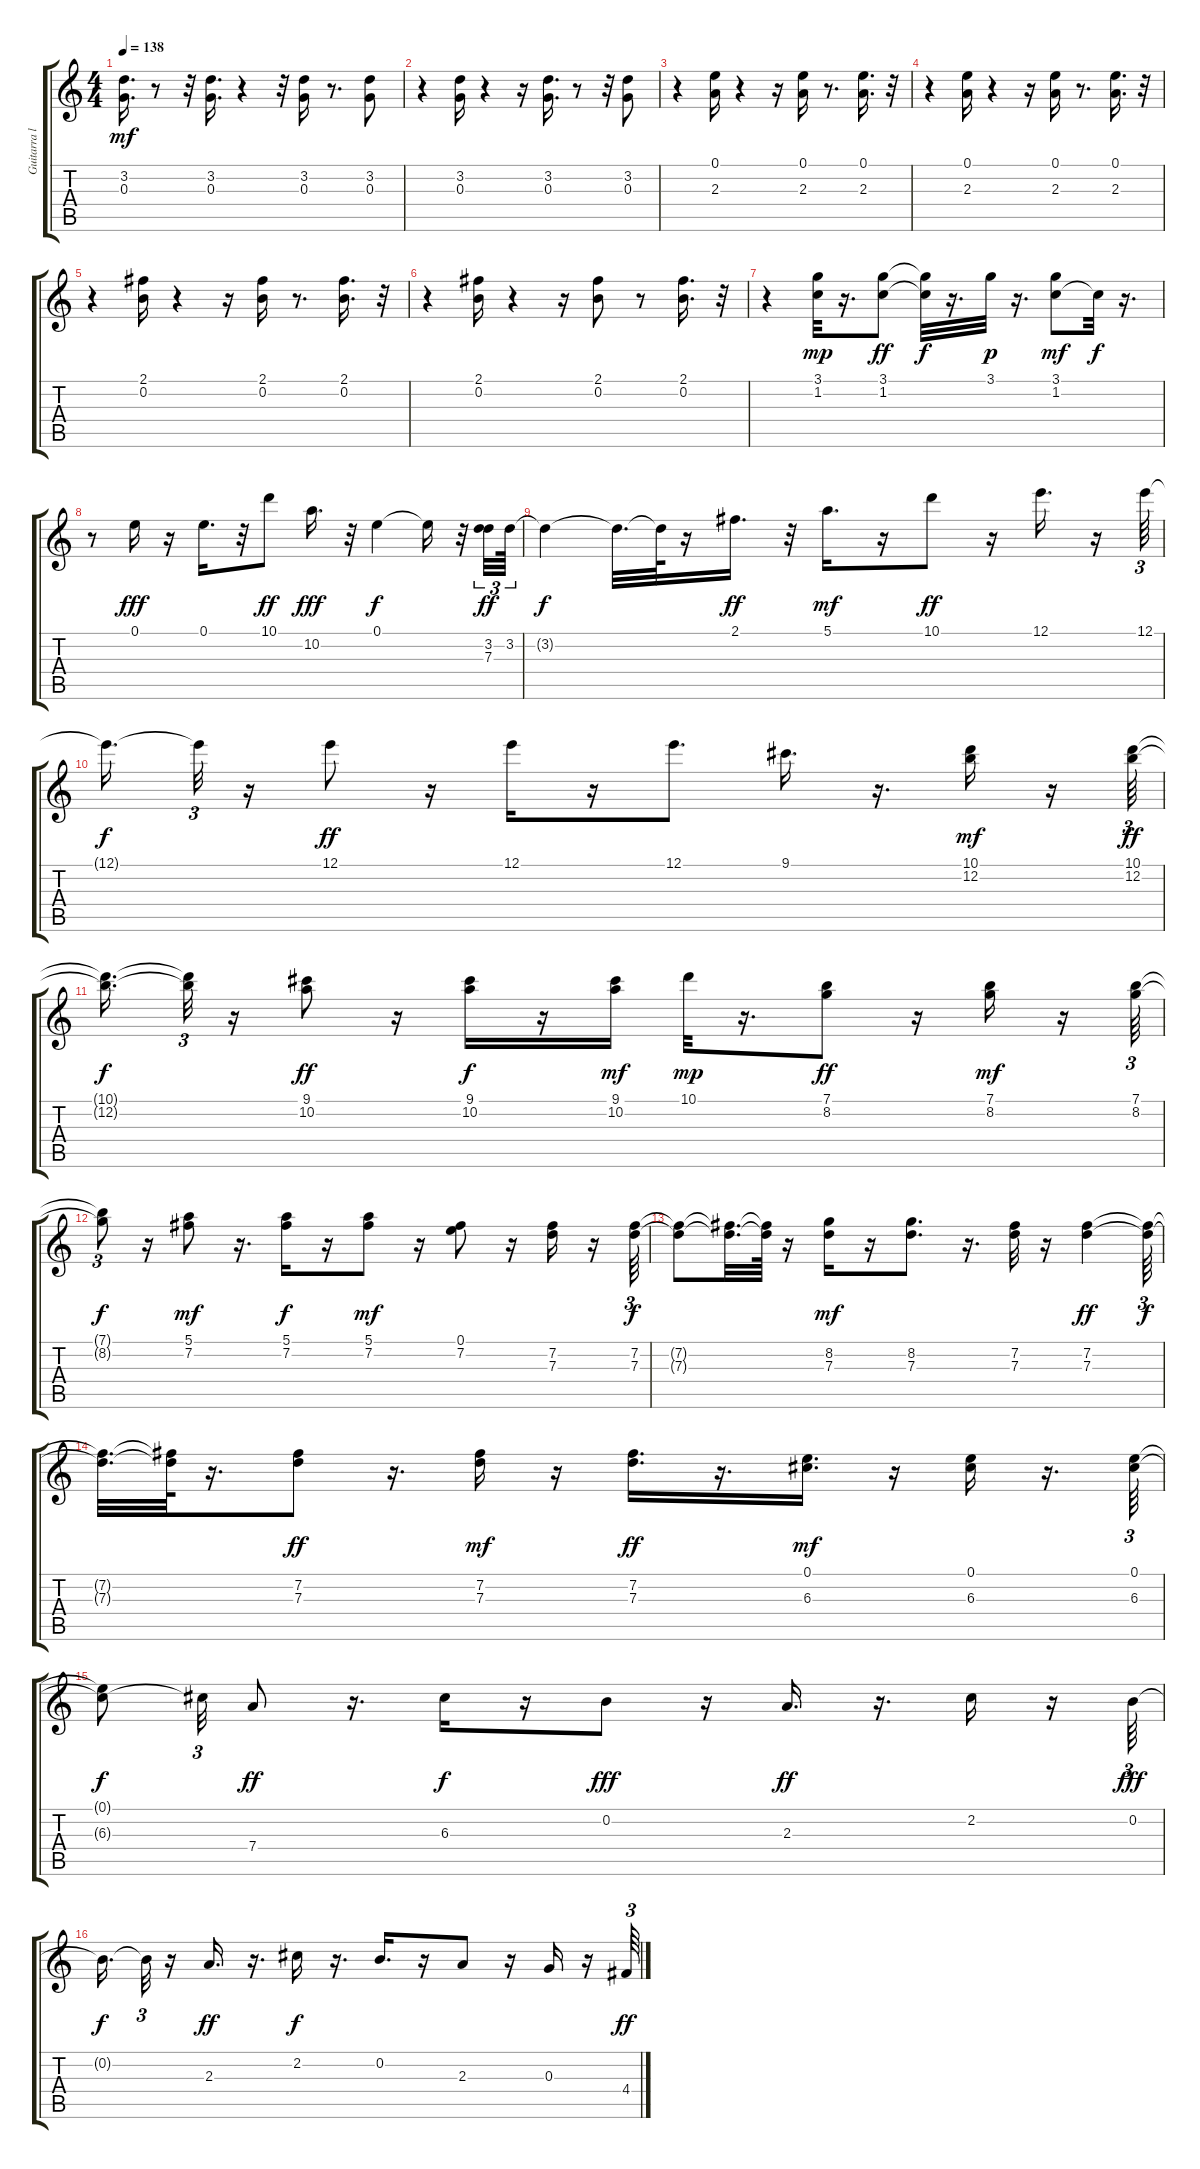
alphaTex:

\track ("Guitarra lider" "Guitarra l") {instrument distortionguitar}
\staff {score tabs}
\tuning (E4 B3 G3 D3 A2 E2) {hide}
\ts (4 4)
\tempo 138
\clef g2
\ks c
(3.2 0.3).16{d dy mf} r.8 r.32 (3.2 0.3).16{d} r.4 r.32 (3.2 0.3).16 r.8{d} (3.2 0.3).8 |
r.4 (3.2 0.3).16 r.4 r.16 (3.2 0.3).16{d} r.8 r.32 (3.2 0.3).8 |
r.4 (0.1 2.3).16 r.4 r.16 (0.1 2.3).16 r.8{d} (0.1 2.3).16{d} r.32 |
r.4 (0.1 2.3).16 r.4 r.16 (0.1 2.3).16 r.8{d} (0.1 2.3).16{d} r.32 |
r.4 (2.1 0.2).16 r.4 r.16 (2.1 0.2).16 r.8{d} (2.1 0.2).16{d} r.32 |
r.4 (2.1 0.2).16 r.4 r.16 (2.1 0.2).8 r.8 (2.1 0.2).16{d} r.32 |
r.4 (3.1 1.2).32{dy mp} r.16{d} (3.1 1.2).8{dy ff} (3.1{t} 1.2{t}).32{dy f} r.16{d} 3.1.32{dy p} r.16{d} (3.1 1.2).8{dy mf} 1.2{t}.32{dy f} r.16{d} |
r.8 0.1.16{dy fff} r.16 0.1.16{d} r.32 10.1.8{dy ff} 10.2.16{d dy fff} r.32 0.1.4{dy f} 0.1{t}.16 r.32 (3.2 7.3).32{tu (3 2) dy ff} 3.2.64{tu (3 2)} |
3.2{t}.4{dy f} 3.2{t}.32{d} 3.2{t}.64 r.16 2.1.16{d dy ff} r.32 5.1.16{d dy mf} r.16 10.1.8{dy ff} r.16 12.1.16{d} r.16 12.1.64{tu (3 2)} |
12.1{t}.16{d dy f} 12.1{t}.32{tu (3 2)} r.16 12.1.8{dy ff} r.16 12.1.16 r.16 12.1.8{d} 9.1.16{d} r.16{d} (10.1 12.2).16{dy mf} r.16 (10.1 12.2).64{tu (3 2) dy ff} |
(10.1{t} 12.2{t}).16{d dy f} (10.1{t} 12.2{t}).32{tu (3 2)} r.16 (9.1 10.2).8{dy ff} r.16 (9.1 10.2).16{dy f} r.16 (9.1 10.2).16{dy mf} 10.1.32{dy mp} r.16{d} (7.1 8.2).8{dy ff} r.16 (7.1 8.2).16{dy mf} r.16 (7.1 8.2).64{tu (3 2)} |
(7.1{t} 8.2{t}).8{tu (3 2) dy f} r.16 (5.1 7.2).8{dy mf} r.16{d} (5.1 7.2).16{dy f} r.16 (5.1 7.2).8{dy mf} r.16 (0.1 7.2).8 r.16 (7.2 7.3).16 r.16 (7.2 7.3).64{tu (3 2) dy f} |
(7.2{t} 7.3{t}).8 (7.2{t} 7.3{t}).32{d} (7.2{t} 7.3{t}).64 r.16 (8.2 7.3).16{dy mf} r.16 (8.2 7.3).8{d} r.16{d} (7.2 7.3).32 r.16 (7.2 7.3).4{dy ff} (7.2{t} 7.3{t}).64{tu (3 2) dy f} |
(7.2{t} 7.3{t}).32{d} (7.2{t} 7.3{t}).64 r.16{d} (7.2 7.3).8{dy ff} r.16{d} (7.2 7.3).16{dy mf} r.16 (7.2 7.3).16{d dy ff} r.16{d} (0.1 6.3).16{d dy mf} r.16 (0.1 6.3).16 r.16{d} (0.1 6.3).64{tu (3 2)} |
(0.1{t} 6.3{t}).8{dy f} 6.3{t}.32{tu (3 2)} 7.4.8{dy ff} r.16{d} 6.3.16{dy f} r.16 0.2.8{dy fff} r.16 2.3.16{d dy ff} r.16{d} 2.2.16 r.16 0.2.64{tu (3 2) dy fff} |
0.2{t}.16{d dy f} 0.2{t}.32{tu (3 2)} r.16 2.3.16{d dy ff} r.16{d} 2.2.16{dy f} r.16{d} 0.2.16{d} r.16 2.3.8 r.16 0.3.16 r.16 4.4.64{tu (3 2) dy ff}
